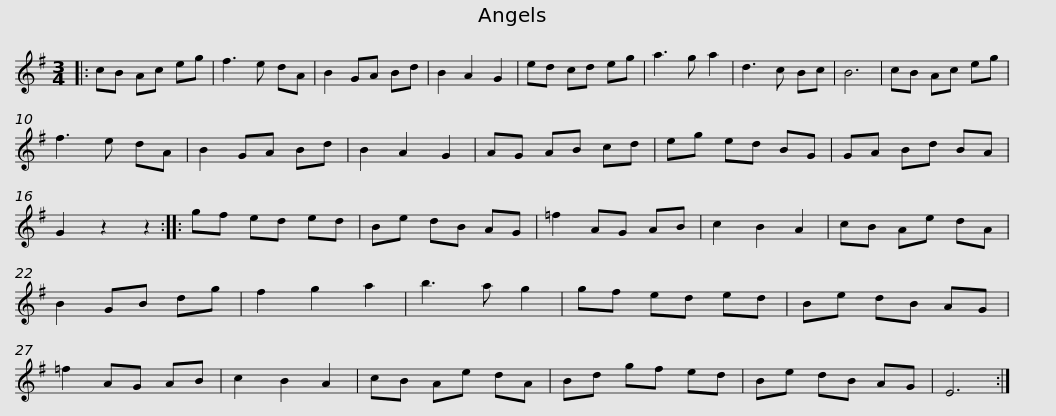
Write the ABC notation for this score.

X:1
L:1/8
M:3/4
I:linebreak $
K:Emin
V:1 treble
V:1
|: cB Ac eg | f3 e dA | B2 GA Bd | B2 A2 G2 | ed cd eg | %5
 a3 g a2 | d3 c Bc | B6 | cB Ac eg |$ f3 e dA | %10
 B2 GA Bd | B2 A2 G2 | AG AB cd | eg ed BG | GA Bd BA | %15
 G2 z2 z2 :: gf ed ed |$ Be dB AG | =f2 AG AB | c2 B2 A2 | %20
 cB Ae dA | B2 GB dg | f2 g2 a2 | b3 a g2 | gf ed ed | %25
 Be dB AG |$ =f2 AG AB | c2 B2 A2 | cB Ae dA | Bd gf ed | %30
 Be dB AG | E6 :| %32
